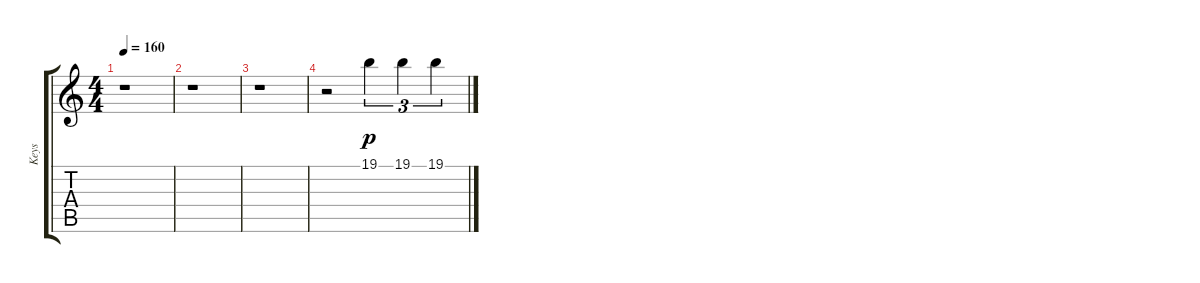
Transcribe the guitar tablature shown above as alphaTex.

\track ("Keys" "Keys") {instrument synthstrings1}
\staff {score tabs}
\tuning (E4 B3 G3 D3 A2 E2) {hide}
\ts (4 4)
\tempo 160
\clef g2
\ks c
r.1{dy f} |
r.1 |
r.1 |
r.2 19.1.4{tu (3 2) dy p instrument accordion} 19.1.4{tu (3 2)} 19.1.4{tu (3 2)}
